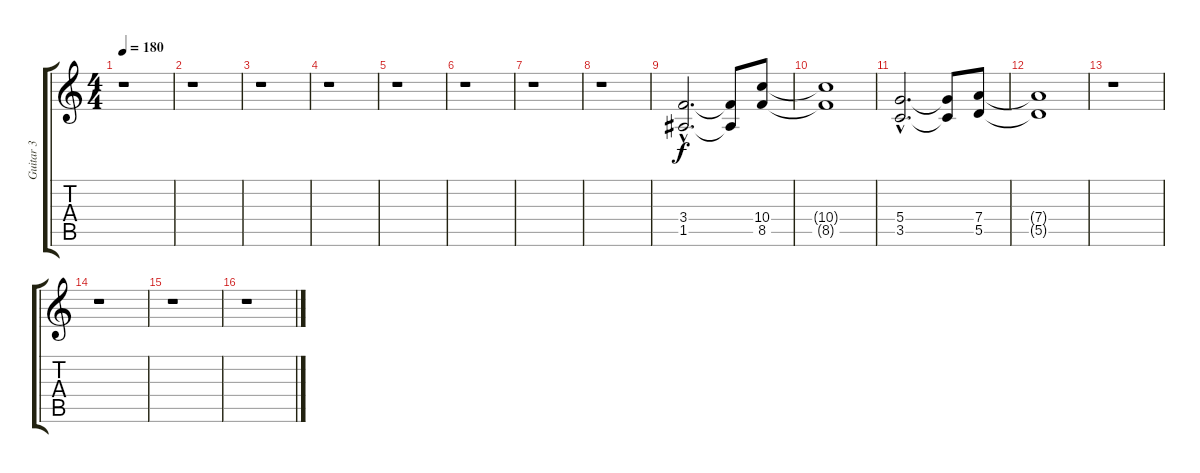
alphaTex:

\track ("Guitar 3" "Guitar 3") {instrument overdrivenguitar}
\staff {score tabs}
\tuning (E4 B3 G3 D3 A2 E2) {hide}
\ts (4 4)
\tempo 180
\clef g2
\ks c
r.1{dy f} |
r.1 |
r.1 |
r.1 |
r.1 |
r.1 |
r.1 |
r.1 |
(3.4{hac} 1.5{hac}).2{d} (3.4{t} 1.5{t}).8 (10.4 8.5).8 |
(10.4{t} 8.5{t}).1 |
(5.4{hac} 3.5{hac}).2{d} (5.4{t} 3.5{t}).8 (7.4 5.5).8 |
(7.4{t} 5.5{t}).1 |
r.1 |
r.1 |
r.1 |
r.1
